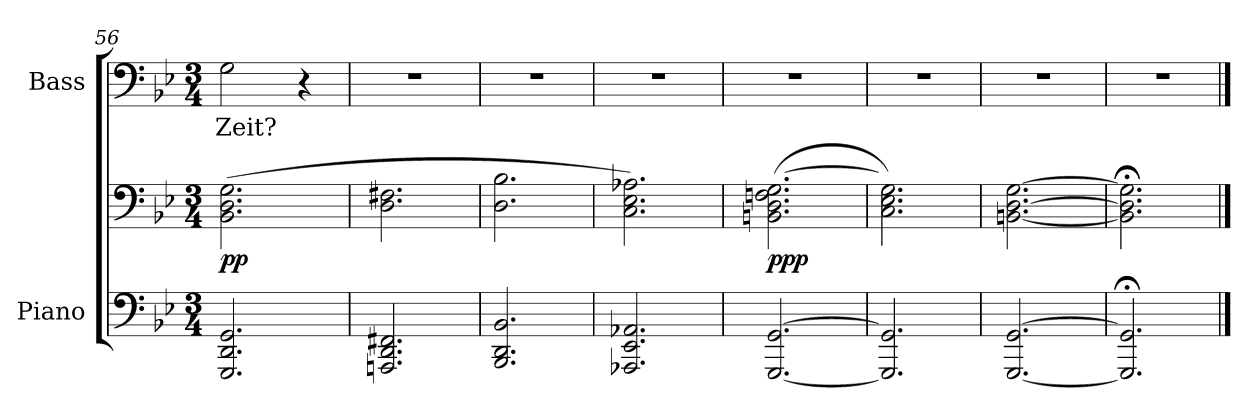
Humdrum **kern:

**kern	**kern	**dynam	**kern	**text
*part2	*part2	*part2	*part1	*part1
*staff3	*staff2	*staff2/3	*staff1	*staff1
*I"Piano	*	*	*I"Bass	*
*clefF4	*clefF4	*	*clefF4	*
*k[b-e-]	*k[b-e-]	*	*k[b-e-]	*
*B-:	*B-:	*	*B-:	*
*M3/4	*M3/4	*	*M3/4	*
=56	=56	=56	=56	=56
!	!	!	!	!LO:LY:b:color=#000000
2.GGGi/ 2.DDi 2.GGi	(2.BB-i\ 2.Di 2.Gi	pp	2Gi\	Zeit?
.	.	.	4r	.
=57	=57	=57	=57	=57
!	!	!	!LO:N:vis=1	!
2.AAAni/ 2.DDi 2.FF#Xi	2.Di\ 2.F#Xi	.	2.r	.
=58	=58	=58	=58	=58
!	!	!	!LO:N:vis=1	!
2.BBB-i/ 2.DDi 2.BB-i	2.Di\ 2.B-i	.	2.r	.
=59	=59	=59	=59	=59
!	!	!	!LO:N:vis=1	!
2.AAA-Xi/ 2.EE-i 2.AA-Xi	2.Ci\ 2.E-i 2.A-Xi)	.	2.r	.
=60	=60	=60	=60	=60
!	!	!	!LO:N:vis=1	!
[2.GGGi/ [2.GGi	(2.BBni\ 2.Di 2.Fni [2.Gi	ppp	2.r	.
=61	=61	=61	=61	=61
!	!	!	!LO:N:vis=1	!
2.GGGi/] 2.GGi]	2.Ci\ 2.E-i 2.Gi])	.	2.r	.
=62	=62	=62	=62	=62
!	!	!	!LO:N:vis=1	!
[2.GGGi/ [2.GGi	[2.BBni\ [2.Di [2.Gi	.	2.r	.
=63	=63	=63	=63	=63
!	!	!	!LO:N:vis=1	!
2.GGGi/]; 2.GGi];	2.BBi\]; 2.Di]; 2.Gi];	.	2.r	.
==	==	==	==	==
*-	*-	*-	*-	*-
